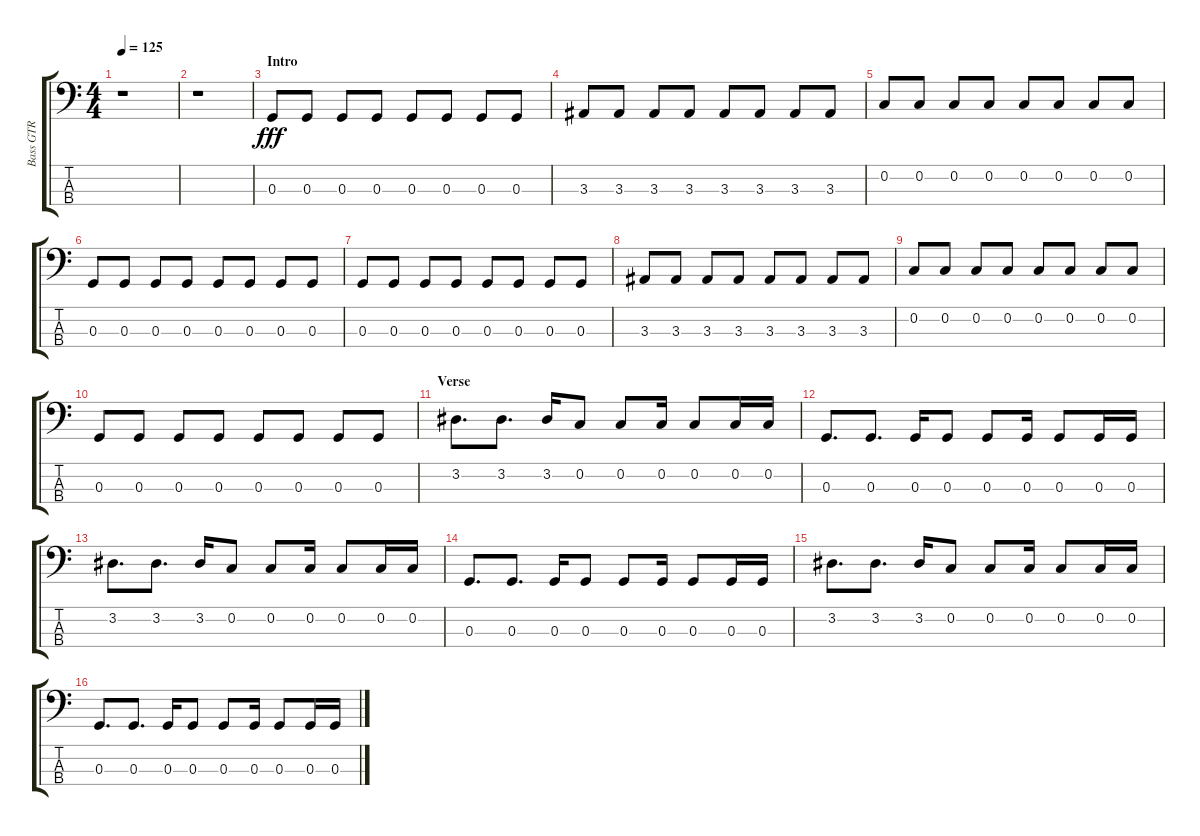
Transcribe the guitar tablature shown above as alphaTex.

\track ("Bass GTR" "Bass GTR") {instrument electricbassfinger}
\staff {score tabs}
\tuning (F2 C2 G1 C1) {hide}
\ts (4 4)
\tempo 125
\clef f4
\ks aminor
r.1{dy fff instrument electricbassfinger} |
r.1 |
\section ("" "Intro")
0.3.8 0.3.8 0.3.8 0.3.8 0.3.8 0.3.8 0.3.8 0.3.8 |
3.3.8 3.3.8 3.3.8 3.3.8 3.3.8 3.3.8 3.3.8 3.3.8 |
0.2.8 0.2.8 0.2.8 0.2.8 0.2.8 0.2.8 0.2.8 0.2.8 |
0.3.8 0.3.8 0.3.8 0.3.8 0.3.8 0.3.8 0.3.8 0.3.8 |
0.3.8 0.3.8 0.3.8 0.3.8 0.3.8 0.3.8 0.3.8 0.3.8 |
3.3.8 3.3.8 3.3.8 3.3.8 3.3.8 3.3.8 3.3.8 3.3.8 |
0.2.8 0.2.8 0.2.8 0.2.8 0.2.8 0.2.8 0.2.8 0.2.8 |
0.3.8 0.3.8 0.3.8 0.3.8 0.3.8 0.3.8 0.3.8 0.3.8 |
\section ("" "Verse")
3.2.8{d} 3.2.8{d} 3.2.16 0.2.8 0.2.8 0.2.16 0.2.8 0.2.16 0.2.16 |
0.3.8{d} 0.3.8{d} 0.3.16 0.3.8 0.3.8 0.3.16 0.3.8 0.3.16 0.3.16 |
3.2.8{d} 3.2.8{d} 3.2.16 0.2.8 0.2.8 0.2.16 0.2.8 0.2.16 0.2.16 |
0.3.8{d} 0.3.8{d} 0.3.16 0.3.8 0.3.8 0.3.16 0.3.8 0.3.16 0.3.16 |
3.2.8{d} 3.2.8{d} 3.2.16 0.2.8 0.2.8 0.2.16 0.2.8 0.2.16 0.2.16 |
0.3.8{d} 0.3.8{d} 0.3.16 0.3.8 0.3.8 0.3.16 0.3.8 0.3.16 0.3.16
